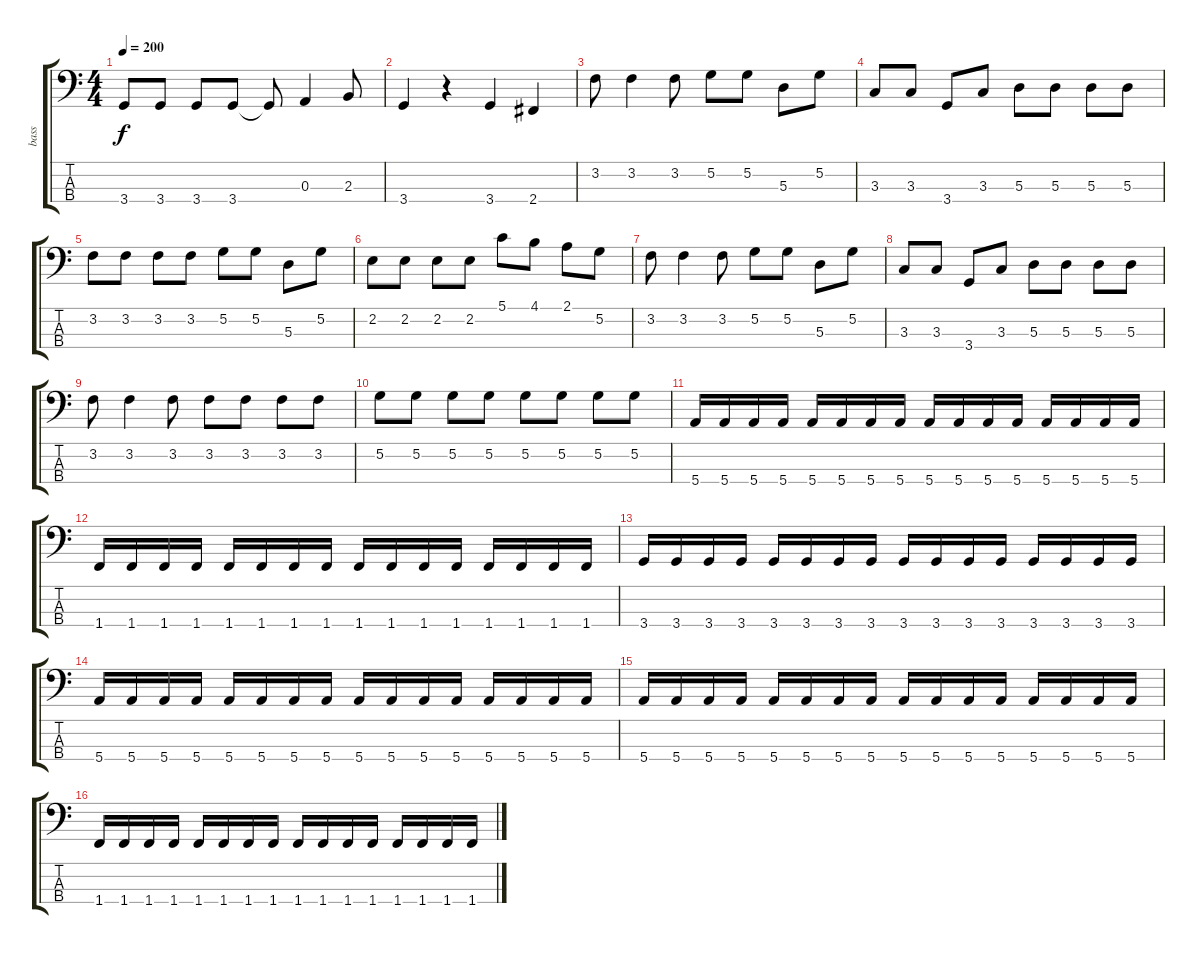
\track ("bass" "bass") {instrument electricbasspick}
\staff {score tabs}
\tuning (G2 D2 A1 E1) {hide}
\ts (4 4)
\tempo 200
\clef f4
\ks c
3.4.8{dy f} 3.4.8 3.4.8 3.4.8 3.4{t}.8 0.3.4 2.3.8 |
3.4.4 r.4 3.4.4 2.4.4 |
3.2.8 3.2.4 3.2.8 5.2.8 5.2.8 5.3.8 5.2.8 |
3.3.8 3.3.8 3.4.8 3.3.8 5.3.8 5.3.8 5.3.8 5.3.8 |
3.2.8 3.2.8 3.2.8 3.2.8 5.2.8 5.2.8 5.3.8 5.2.8 |
2.2.8 2.2.8 2.2.8 2.2.8 5.1.8 4.1.8 2.1.8 5.2.8 |
3.2.8 3.2.4 3.2.8 5.2.8 5.2.8 5.3.8 5.2.8 |
3.3.8 3.3.8 3.4.8 3.3.8 5.3.8 5.3.8 5.3.8 5.3.8 |
3.2.8 3.2.4 3.2.8 3.2.8 3.2.8 3.2.8 3.2.8 |
5.2.8 5.2.8 5.2.8 5.2.8 5.2.8 5.2.8 5.2.8 5.2.8 |
5.4.16 5.4.16 5.4.16 5.4.16 5.4.16 5.4.16 5.4.16 5.4.16 5.4.16 5.4.16 5.4.16 5.4.16 5.4.16 5.4.16 5.4.16 5.4.16 |
1.4.16 1.4.16 1.4.16 1.4.16 1.4.16 1.4.16 1.4.16 1.4.16 1.4.16 1.4.16 1.4.16 1.4.16 1.4.16 1.4.16 1.4.16 1.4.16 |
3.4.16 3.4.16 3.4.16 3.4.16 3.4.16 3.4.16 3.4.16 3.4.16 3.4.16 3.4.16 3.4.16 3.4.16 3.4.16 3.4.16 3.4.16 3.4.16 |
5.4.16 5.4.16 5.4.16 5.4.16 5.4.16 5.4.16 5.4.16 5.4.16 5.4.16 5.4.16 5.4.16 5.4.16 5.4.16 5.4.16 5.4.16 5.4.16 |
5.4.16 5.4.16 5.4.16 5.4.16 5.4.16 5.4.16 5.4.16 5.4.16 5.4.16 5.4.16 5.4.16 5.4.16 5.4.16 5.4.16 5.4.16 5.4.16 |
1.4.16 1.4.16 1.4.16 1.4.16 1.4.16 1.4.16 1.4.16 1.4.16 1.4.16 1.4.16 1.4.16 1.4.16 1.4.16 1.4.16 1.4.16 1.4.16
